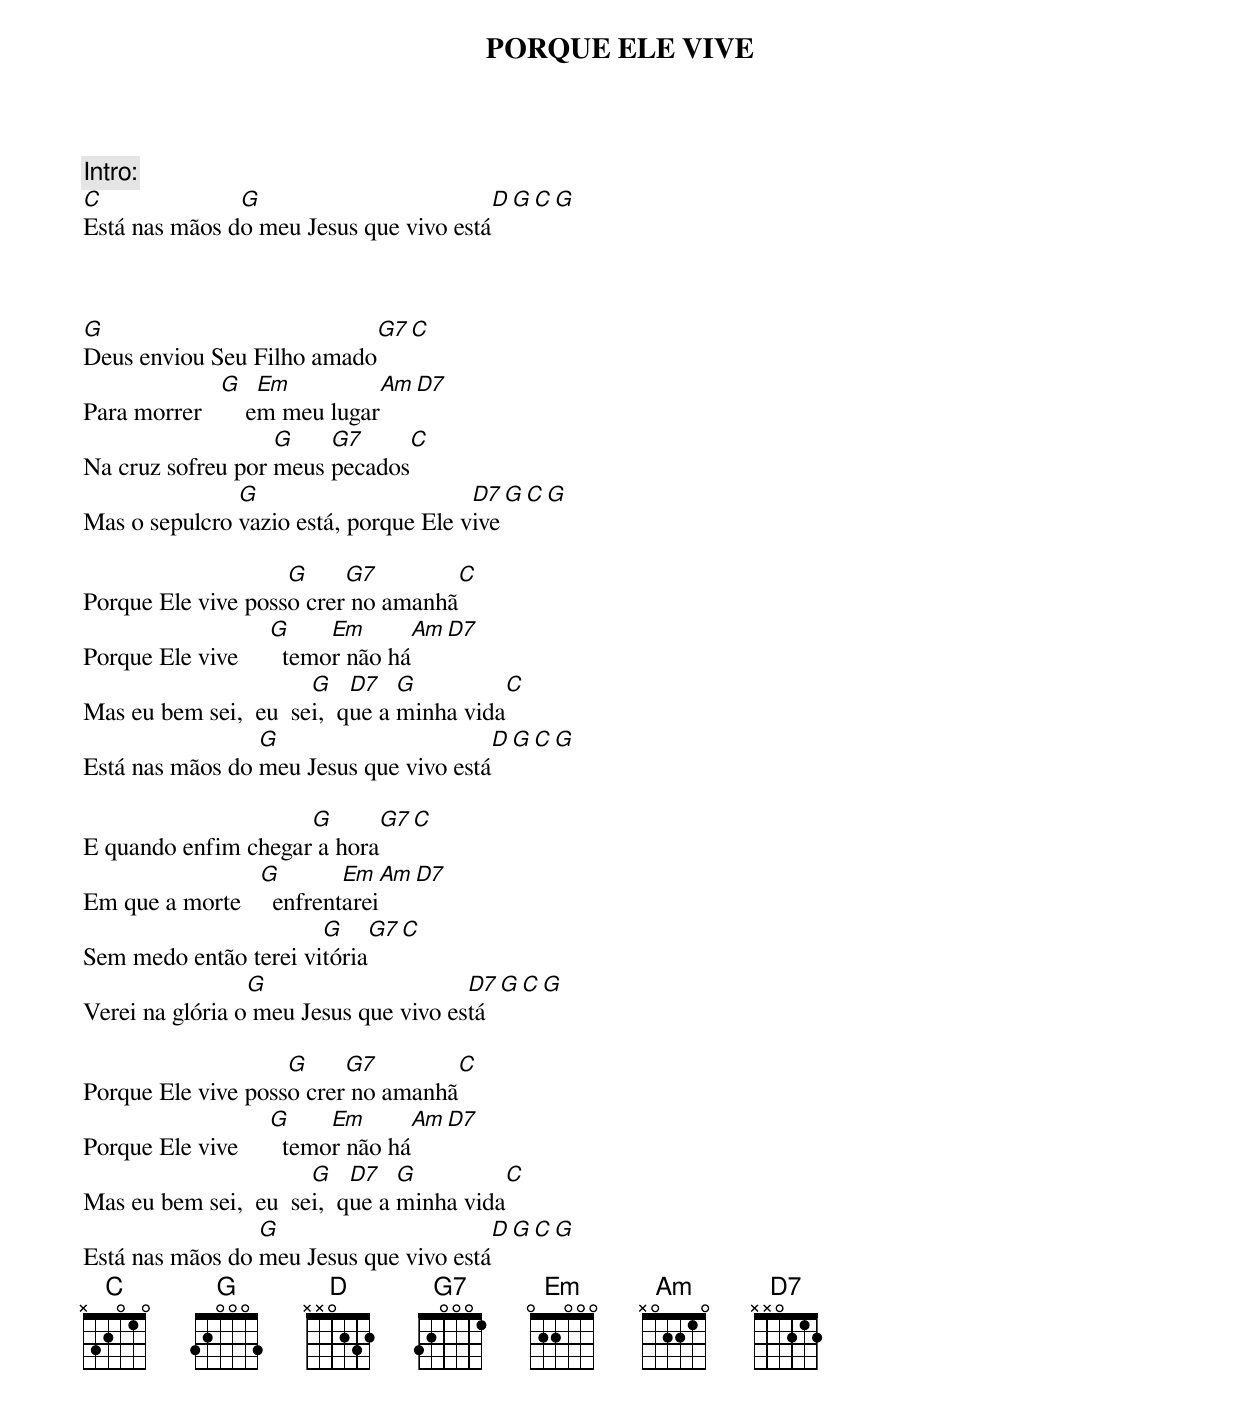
PORQUE ELE VIVE

Intro:
C              G                         D                      G       C  G
Está nas mãos do meu Jesus que vivo está



G                              G7    C
Deus enviou Seu Filho amado
              G    Em                   Am    D7
Para morrer       em meu lugar
                   G    G7                 C
Na cruz sofreu por meus pecados
               G                       D7                    G       C  G
Mas o sepulcro vazio está, porque Ele vive

                    G     G7                    C
Porque Ele vive posso crer no amanhã
                    G     Em                   Am   D7
Porque Ele vive       temor não há
                       G    D7   G                           C
Mas eu bem sei,  eu  sei,  que a minha vida
                 G                        D                      G       C  G
Está nas mãos do meu Jesus que vivo está

                     G         G7      C
E quando enfim chegar a hora
                 G        Em            Am    D7
Em que a morte     enfrentarei
                       G       G7    C
Sem medo então terei vitória
                 G                     D7                     G      C  G
Verei na glória o meu Jesus que vivo está

                    G     G7                    C
Porque Ele vive posso crer no amanhã
                    G     Em                   Am   D7
Porque Ele vive       temor não há
                       G    D7   G                           C
Mas eu bem sei,  eu  sei,  que a minha vida
                 G                        D                      G       C  G
Está nas mãos do meu Jesus que vivo está
